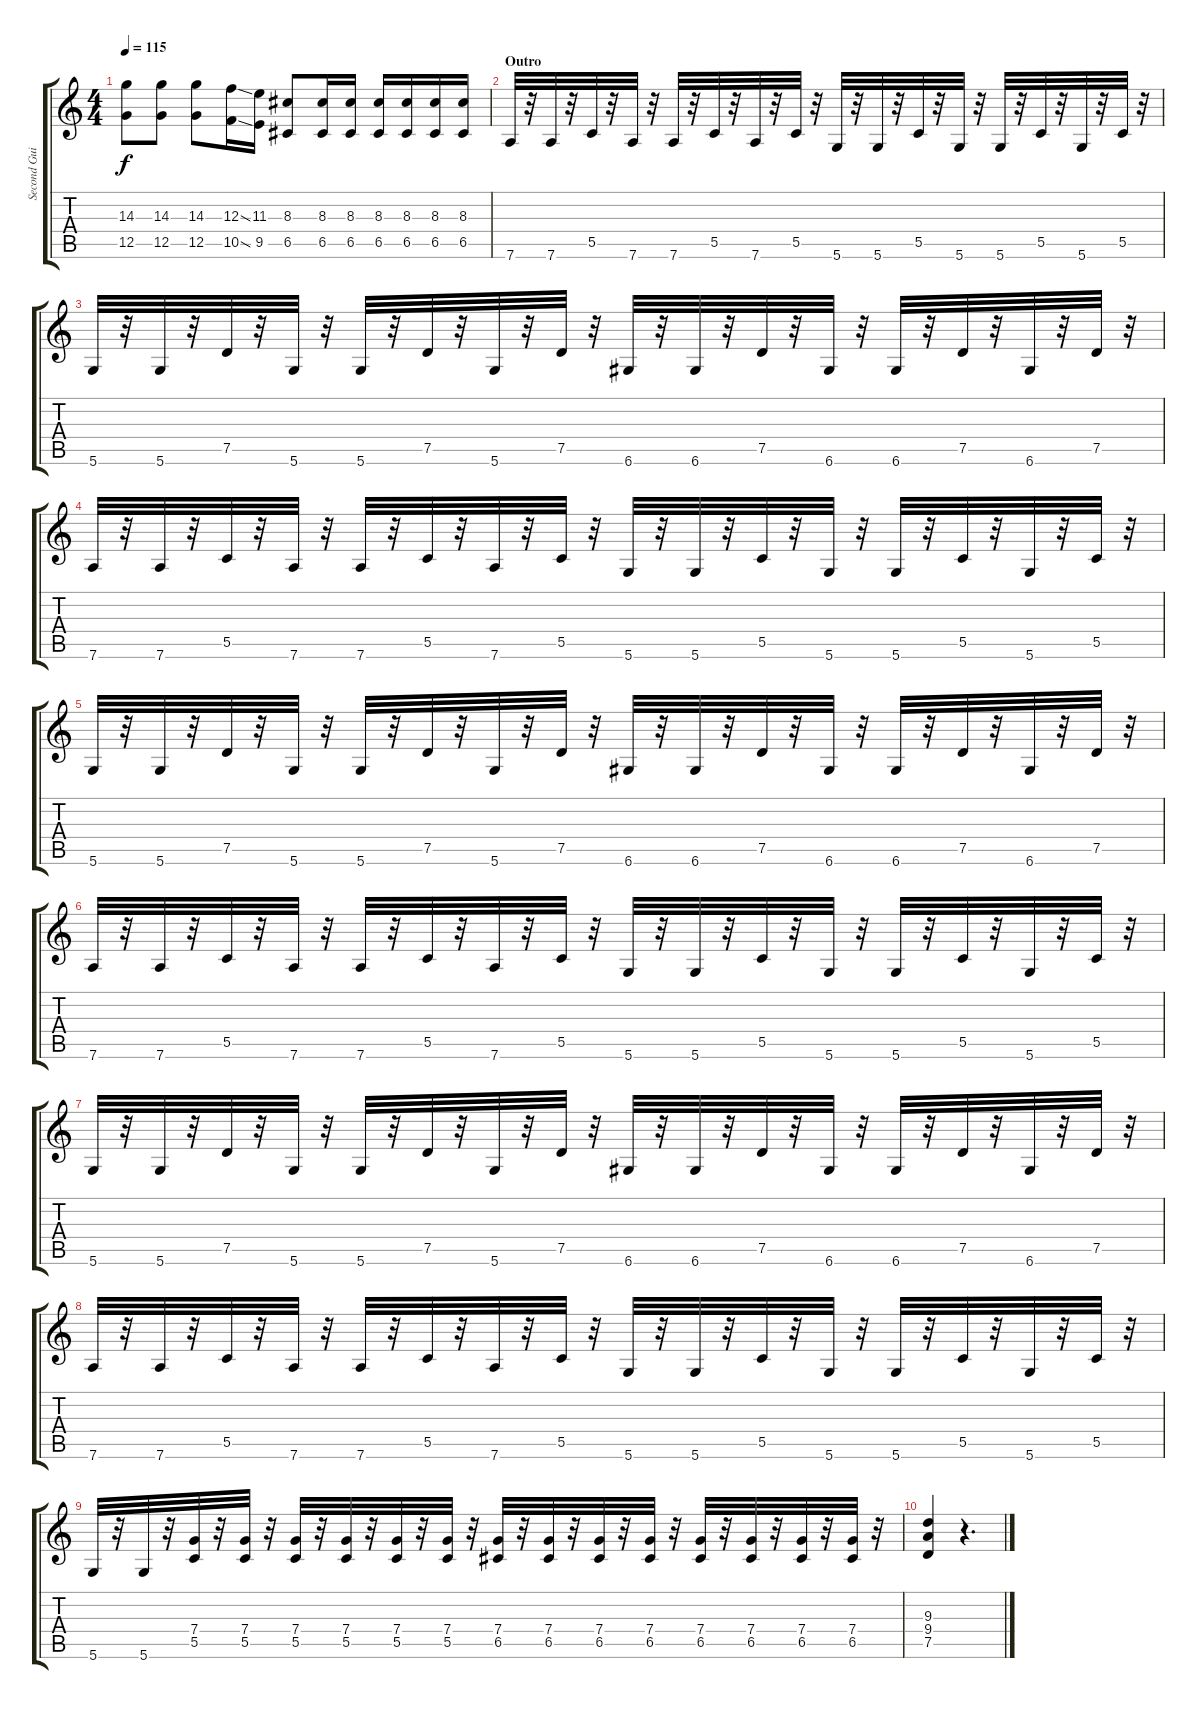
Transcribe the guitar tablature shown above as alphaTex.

\track ("Second Guitar" "Second Gui") {instrument distortionguitar}
\staff {score tabs}
\tuning (D4 A3 F3 C3 G2 D2) {hide}
\ts (4 4)
\tempo 115
\clef g2
\ks c
(14.3 12.5).8{dy f} (14.3 12.5).8 (14.3 12.5).8 (12.3{ss} 10.5{ss}).16 (11.3 9.5).16 (8.3 6.5).8 (8.3 6.5).16 (8.3 6.5).16 (8.3 6.5).16 (8.3 6.5).16 (8.3 6.5).16 (8.3 6.5).16 |
\section ("" "Outro")
7.6.32 r.32 7.6.32 r.32 5.5.32 r.32 7.6.32 r.32 7.6.32 r.32 5.5.32 r.32 7.6.32 r.32 5.5.32 r.32 5.6.32 r.32 5.6.32 r.32 5.5.32 r.32 5.6.32 r.32 5.6.32 r.32 5.5.32 r.32 5.6.32 r.32 5.5.32 r.32 |
5.6.32 r.32 5.6.32 r.32 7.5.32 r.32 5.6.32 r.32 5.6.32 r.32 7.5.32 r.32 5.6.32 r.32 7.5.32 r.32 6.6.32 r.32 6.6.32 r.32 7.5.32 r.32 6.6.32 r.32 6.6.32 r.32 7.5.32 r.32 6.6.32 r.32 7.5.32 r.32 |
7.6.32 r.32 7.6.32 r.32 5.5.32 r.32 7.6.32 r.32 7.6.32 r.32 5.5.32 r.32 7.6.32 r.32 5.5.32 r.32 5.6.32 r.32 5.6.32 r.32 5.5.32 r.32 5.6.32 r.32 5.6.32 r.32 5.5.32 r.32 5.6.32 r.32 5.5.32 r.32 |
5.6.32 r.32 5.6.32 r.32 7.5.32 r.32 5.6.32 r.32 5.6.32 r.32 7.5.32 r.32 5.6.32 r.32 7.5.32 r.32 6.6.32 r.32 6.6.32 r.32 7.5.32 r.32 6.6.32 r.32 6.6.32 r.32 7.5.32 r.32 6.6.32 r.32 7.5.32 r.32 |
7.6.32 r.32 7.6.32 r.32 5.5.32 r.32 7.6.32 r.32 7.6.32 r.32 5.5.32 r.32 7.6.32 r.32 5.5.32 r.32 5.6.32 r.32 5.6.32 r.32 5.5.32 r.32 5.6.32 r.32 5.6.32 r.32 5.5.32 r.32 5.6.32 r.32 5.5.32 r.32 |
5.6.32 r.32 5.6.32 r.32 7.5.32 r.32 5.6.32 r.32 5.6.32 r.32 7.5.32 r.32 5.6.32 r.32 7.5.32 r.32 6.6.32 r.32 6.6.32 r.32 7.5.32 r.32 6.6.32 r.32 6.6.32 r.32 7.5.32 r.32 6.6.32 r.32 7.5.32 r.32 |
7.6.32 r.32 7.6.32 r.32 5.5.32 r.32 7.6.32 r.32 7.6.32 r.32 5.5.32 r.32 7.6.32 r.32 5.5.32 r.32 5.6.32 r.32 5.6.32 r.32 5.5.32 r.32 5.6.32 r.32 5.6.32 r.32 5.5.32 r.32 5.6.32 r.32 5.5.32 r.32 |
5.6.32 r.32 5.6.32 r.32 (7.4 5.5).32 r.32 (7.4 5.5).32 r.32 (7.4 5.5).32 r.32 (7.4 5.5).32 r.32 (7.4 5.5).32 r.32 (7.4 5.5).32 r.32 (7.4 6.5).32 r.32 (7.4 6.5).32 r.32 (7.4 6.5).32 r.32 (7.4 6.5).32 r.32 (7.4 6.5).32 r.32 (7.4 6.5).32 r.32 (7.4 6.5).32 r.32 (7.4 6.5).32 r.32 |
(9.3 9.4 7.5).4 r.4{d}
